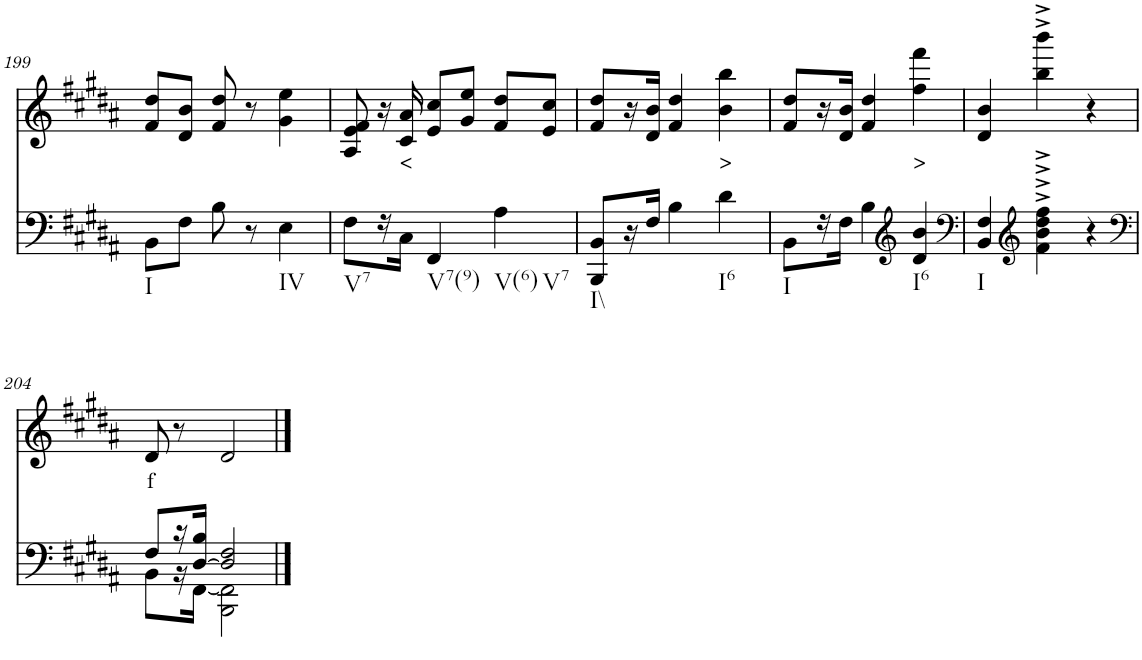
**kern	**kern	**text
*part2	*part1	*part1
*staff2	*staff1	*staff1
*I"Piano	*I"Piano	*
*I'Pno	*I'Pno	*
!!LO:PB:g=z
*clefF4	*clefG2	*
*k[f#c#g#d#a#]	*k[f#c#g#d#a#]	*
*M3/4	*M3/4	*
=199	=199	=199
!LO:TX:b:t=I	!	!
8BB\L	8f#/ 8dd#/L	.
8F#\J	8d#/ 8b/J	.
8B\	8f#/ 8dd#/	.
8r	8r	.
!LO:TX:b:t=IV	!	!
4E\	4g#\ 4ee\	.
=200	=200	=200
!LO:TX:b:t=V7	!	!
8F#\L	8A#/ 8e/ 8f#/	.
16r	16r	.
!	!	!LO:LY:b
16C#\JJ	16c#/ 16a#/	<
!LO:TX:b:t=V7(9)	!	!
4FF#/	8e/ 8cc#/L	.
.	8g#/ 8ee/J	.
!LO:TX:b:t=V(6)	!	!
!LO:TX:b:t=V7	!	!
4A#\	8f#/ 8dd#/L	.
.	8e/ 8cc#/J	.
=201	=201	=201
!LO:TX:b:t=I\\	!	!
8BBB/ 8BB/L	8f#/ 8dd#/L	.
16r	16r	.
16F#/JJ	16d#/ 16b/JJ	.
4B\	4f#/ 4dd#/	.
!LO:TX:b:t=I6	!	!
!	!	!LO:LY:b
4d#\	4b\ 4bb\	>
=202	=202	=202
!LO:TX:b:t=I	!	!
8BB\L	8f#/ 8dd#/L	.
16r	16r	.
16F#\JJ	16d#/ 16b/JJ	.
4B\	4f#/ 4dd#/	.
*clefG2	*	*
!LO:TX:b:t=I6	!	!
!	!	!LO:LY:b
4d#/ 4b/	4ff#\ 4fff#\	>
=203	=203	=203
*clefF4	*	*
!LO:TX:b:t=I	!	!
4BB/ 4F#/	4d#/ 4b/	.
*clefG2	*	*
4f#\^ 4b\^ 4dd#\^ 4ff#\^	4bb\^ 4bbb\^	.
4r	4r	.
!!LO:LB:g=z
=204	=204	=204
*clefF4	*	*
*^	*	*
!	!	!	!LO:LY:b
8F#/L	8BB\L	8d#/	f
16r	16r	8r	.
[16D#/ 16B/JJ	[16FF#\JJ	.	.
2D#/] 2F#/	2BBB\ 2FF#\]	2d#/	.
*v	*v	*	*
==	==	==
*-	*-	*-
